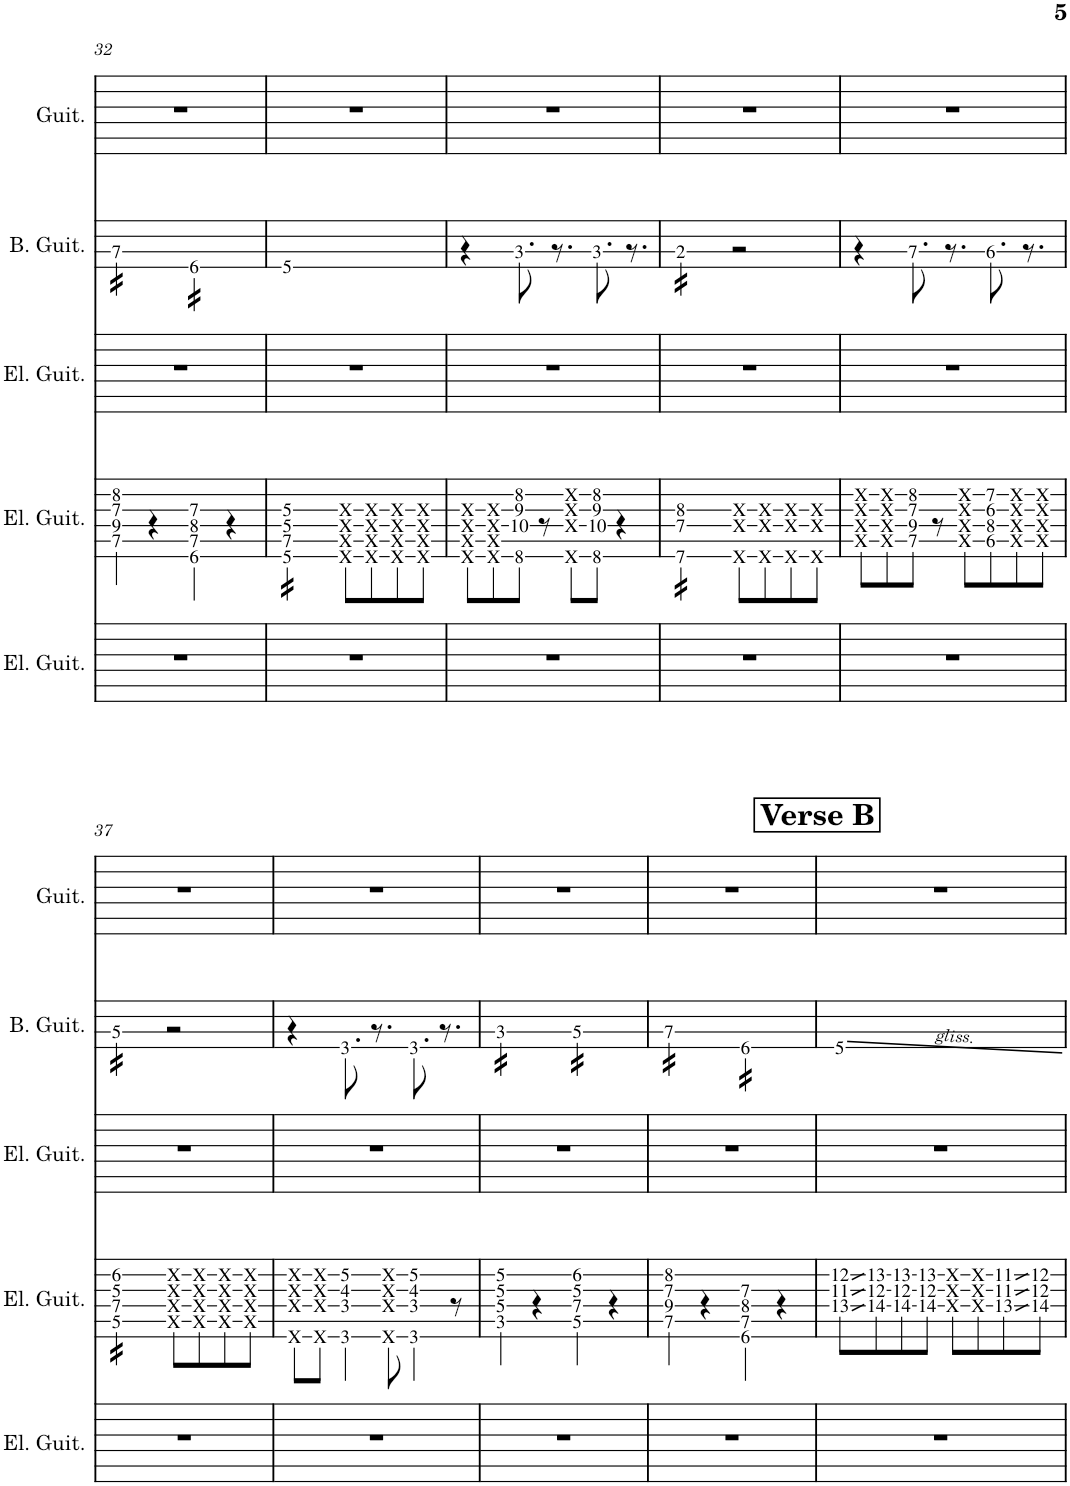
**kern	**kern	**kern	**kern	**kern
*part5	*part4	*part3	*part2	*part1
*staff5	*staff4	*staff3	*staff2	*staff1
*I"Electric Guitar	*I"Electric Guitar	*I"Electric Guitar	*I"Bass Guitar	*I"Guitar
*I'El. Guit.	*I'El. Guit.	*I'El. Guit.	*I'B. Guit.	*I'Guit.
!!LO:PB:g=z
*clefG2	*clefG2	*clefG2	*clefF4	*clefG2
*Trd7c12	*Trd7c12	*Trd7c12	*Trd7c12	*Trd7c12
*k[]	*k[]	*k[]	*k[]	*k[]
*M4/4	*M4/4	*M4/4	*M4/4	*M4/4
=32	=32	=32	=32	=32
1r	4e\ 4b\ 4dd\ 4gg\	1r	2E\	1r
.	4r	.	.	.
.	4B-X\ 4e\ 4b-X\ 4dd\	.	2BB-X\	.
.	4r	.	.	.
=33	=33	=33	=33	=33
1r	2A\ 2e\ 2g\ 2cc\	1r	1AA	1r
.	8A\ 8e\ 8g\ 8cc\L	.	.	.
.	8A\ 8e\ 8g\ 8cc\	.	.	.
.	8A\ 8e\ 8g\ 8cc\	.	.	.
.	8A\ 8e\ 8g\ 8cc\J	.	.	.
=34	=34	=34	=34	=34
1r	8A\ 8e\ 8a\ 8cc\L	1r	4r	1r
.	8A\ 8e\ 8a\ 8cc\	.	.	.
.	8c\ 8cc\ 8ee\ 8gg\J	.	8.C\	.
.	8r	.	.	.
.	.	.	8.r	.
.	8c\ 8cc\ 8ee\ 8gg\L	.	.	.
.	8c\ 8cc\ 8ee\ 8gg\J	.	8.C\	.
.	4r	.	.	.
.	.	.	8.r	.
=35	=35	=35	=35	=35
1r	2B\ 2a\ 2ee-X\	1r	2BB\	1r
.	8B\ 8a\ 8ee-\L	.	2r	.
.	8B\ 8a\ 8ee-\	.	.	.
.	8B\ 8a\ 8ee-\	.	.	.
.	8B\ 8a\ 8ee-\J	.	.	.
=36	=36	=36	=36	=36
1r	8B\ 8f#X\ 8a\ 8ee-X\L	1r	4r	1r
.	8B\ 8f#\ 8a\ 8ee-\	.	.	.
.	8e\ 8b\ 8dd\ 8gg\J	.	8.E\	.
.	8r	.	.	.
.	.	.	8.r	.
.	8e\ 8b\ 8dd\ 8gg\L	.	.	.
.	8e-X\ 8b-X\ 8cc#X\ 8ff#X\	.	8.E-X\	.
.	8e-\ 8b-\ 8cc#\ 8ff#\	.	.	.
.	.	.	8.r	.
.	8e-\ 8b-\ 8cc#\ 8ff#\J	.	.	.
!!LO:LB:g=z
=37	=37	=37	=37	=37
1r	2d\ 2a\ 2cc\ 2ff\	1r	2D\	1r
.	8d\ 8a\ 8cc\ 8ff\L	.	2r	.
.	8d\ 8a\ 8cc\ 8ff\	.	.	.
.	8d\ 8a\ 8cc\ 8ff\	.	.	.
.	8d\ 8a\ 8cc\ 8ff\J	.	.	.
=38	=38	=38	=38	=38
1r	8G\ 8g\ 8b\ 8ee\L	1r	4r	1r
.	8G\ 8g\ 8b\ 8ee\J	.	.	.
.	4G\ 4f\ 4b\ 4ee\	.	8.GG\	.
.	.	.	8.r	.
.	8G\ 8g\ 8b\ 8ee\	.	.	.
.	4G\ 4f\ 4b\ 4ee\	.	8.GG\	.
.	.	.	8.r	.
.	8r	.	.	.
=39	=39	=39	=39	=39
1r	4c\ 4g\ 4cc\ 4ee\	1r	2C\	1r
.	4r	.	.	.
.	4d\ 4a\ 4cc\ 4ff\	.	2D\	.
.	4r	.	.	.
=40	=40	=40	=40	=40
1r	4e\ 4b\ 4dd\ 4gg\	1r	2E\	1r
.	4r	.	.	.
.	4B-X\ 4e\ 4b-X\ 4dd\	.	2BB-X\	.
.	4r	.	.	.
!!LO:REH:place=s1:a:B:cj:fs=14:t=Verse B
=41	=41	=41	=41	=41
1r	8ee-X\ 8ff#X\ 8bb\L	1r	1AA	1r
.	8een\ 8gg\ 8ccc\	.	.	.
.	8ee\ 8gg\ 8ccc\	.	.	.
.	8ee\ 8gg\ 8ccc\J	.	.	.
.	8ee\ 8gg\ 8ccc\L	.	.	.
.	8ee\ 8gg\ 8ccc\	.	.	.
.	8ee-X\ 8ff#\ 8bb-X\	.	.	.
.	8een\ 8gg\ 8bbn\J	.	.	.
=	=	=	=	=
*-	*-	*-	*-	*-
